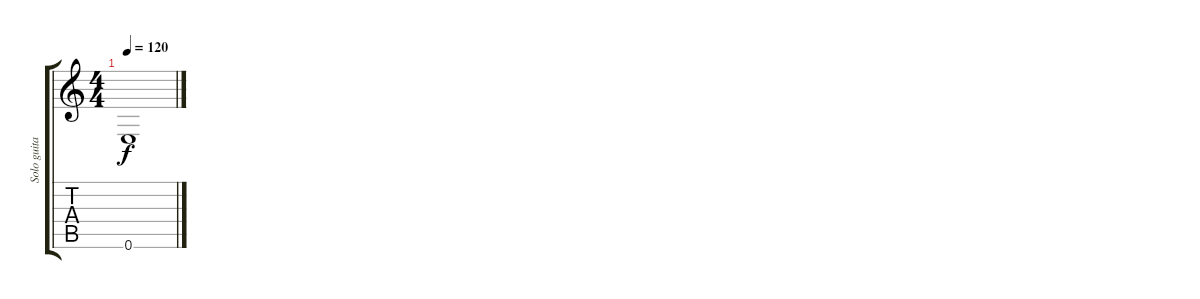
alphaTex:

\track ("Solo guitar" "Solo guita") {instrument distortionguitar}
\staff {score tabs}
\tuning (E4 B3 G3 D3 A2 E2) {hide}
\ts (4 4)
\tempo 120
\clef g2
\ks c
0.6.1{dy f}
